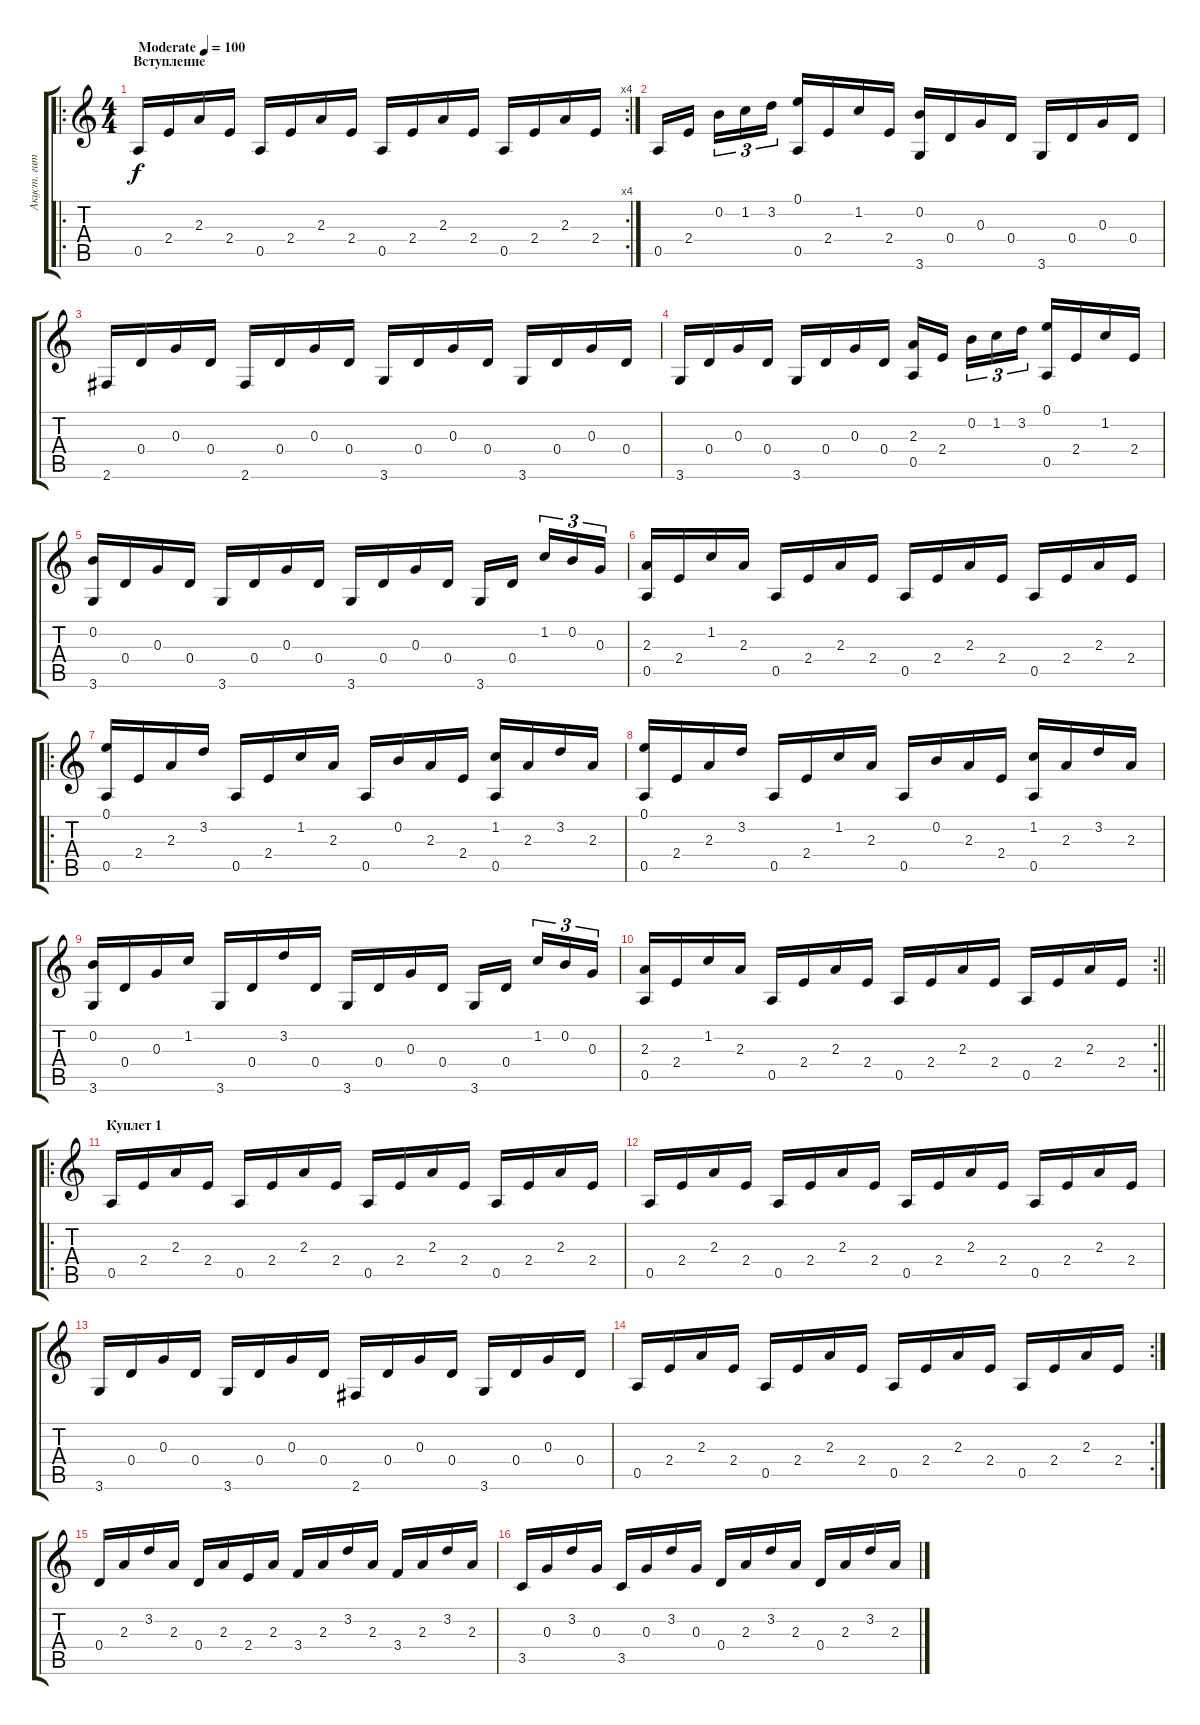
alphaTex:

\track ("Акуст. гит." "Акуст. гит") {instrument acousticguitarsteel}
\staff {score tabs}
\tuning (E4 B3 G3 D3 A2 E2) {hide}
\ro
\rc 4
\ts (4 4)
\section ("" "Вступление")
\tempo (100 "Moderate")
\clef g2
\ks c
0.5.16{dy f instrument acousticguitarsteel} 2.4.16 2.3.16 2.4.16 0.5.16 2.4.16 2.3.16 2.4.16 0.5.16 2.4.16 2.3.16 2.4.16 0.5.16 2.4.16 2.3.16 2.4.16 |
0.5.16 2.4.16{beam splitsecondary} 0.2.16{tu (3 2)} 1.2.16{tu (3 2)} 3.2.16{tu (3 2)} (0.1 0.5).16 2.4.16 1.2.16 2.4.16 (0.2 3.6).16 0.4.16 0.3.16 0.4.16 3.6.16 0.4.16 0.3.16 0.4.16 |
2.6.16 0.4.16 0.3.16 0.4.16 2.6.16 0.4.16 0.3.16 0.4.16 3.6.16 0.4.16 0.3.16 0.4.16 3.6.16 0.4.16 0.3.16 0.4.16 |
3.6.16 0.4.16 0.3.16 0.4.16 3.6.16 0.4.16 0.3.16 0.4.16 (2.3 0.5).16 2.4.16{beam splitsecondary} 0.2.16{tu (3 2)} 1.2.16{tu (3 2)} 3.2.16{tu (3 2)} (0.1 0.5).16 2.4.16 1.2.16 2.4.16 |
(0.2 3.6).16 0.4.16 0.3.16 0.4.16 3.6.16 0.4.16 0.3.16 0.4.16 3.6.16 0.4.16 0.3.16 0.4.16 3.6.16 0.4.16{beam splitsecondary} 1.2.16{tu (3 2)} 0.2.16{tu (3 2)} 0.3.16{tu (3 2)} |
(2.3 0.5).16 2.4.16 1.2.16 2.3.16 0.5.16 2.4.16 2.3.16 2.4.16 0.5.16 2.4.16 2.3.16 2.4.16 0.5.16 2.4.16 2.3.16 2.4.16 |
\ro
(0.1 0.5).16 2.4.16 2.3.16 3.2.16 0.5.16 2.4.16 1.2.16 2.3.16 0.5.16 0.2.16 2.3.16 2.4.16 (1.2 0.5).16 2.3.16 3.2.16 2.3.16 |
(0.1 0.5).16 2.4.16 2.3.16 3.2.16 0.5.16 2.4.16 1.2.16 2.3.16 0.5.16 0.2.16 2.3.16 2.4.16 (1.2 0.5).16 2.3.16 3.2.16 2.3.16 |
(0.2 3.6).16 0.4.16 0.3.16 1.2.16 3.6.16 0.4.16 3.2.16 0.4.16 3.6.16 0.4.16 0.3.16 0.4.16 3.6.16 0.4.16{beam splitsecondary} 1.2.16{tu (3 2)} 0.2.16{tu (3 2)} 0.3.16{tu (3 2)} |
\rc 2
\barLineRight lightlight
(2.3 0.5).16 2.4.16 1.2.16 2.3.16 0.5.16 2.4.16 2.3.16 2.4.16 0.5.16 2.4.16 2.3.16 2.4.16 0.5.16 2.4.16 2.3.16 2.4.16 |
\ro
\section ("" "Куплет 1")
0.5.16 2.4.16 2.3.16 2.4.16 0.5.16 2.4.16 2.3.16 2.4.16 0.5.16 2.4.16 2.3.16 2.4.16 0.5.16 2.4.16 2.3.16 2.4.16 |
0.5.16 2.4.16 2.3.16 2.4.16 0.5.16 2.4.16 2.3.16 2.4.16 0.5.16 2.4.16 2.3.16 2.4.16 0.5.16 2.4.16 2.3.16 2.4.16 |
3.6.16 0.4.16 0.3.16 0.4.16 3.6.16 0.4.16 0.3.16 0.4.16 2.6.16 0.4.16 0.3.16 0.4.16 3.6.16 0.4.16 0.3.16 0.4.16 |
\rc 2
0.5.16 2.4.16 2.3.16 2.4.16 0.5.16 2.4.16 2.3.16 2.4.16 0.5.16 2.4.16 2.3.16 2.4.16 0.5.16 2.4.16 2.3.16 2.4.16 |
0.4.16 2.3.16 3.2.16 2.3.16 0.4.16 2.3.16 2.4.16 2.3.16 3.4.16 2.3.16 3.2.16 2.3.16 3.4.16 2.3.16 3.2.16 2.3.16 |
3.5.16 0.3.16 3.2.16 0.3.16 3.5.16 0.3.16 3.2.16 0.3.16 0.4.16 2.3.16 3.2.16 2.3.16 0.4.16 2.3.16 3.2.16 2.3.16
